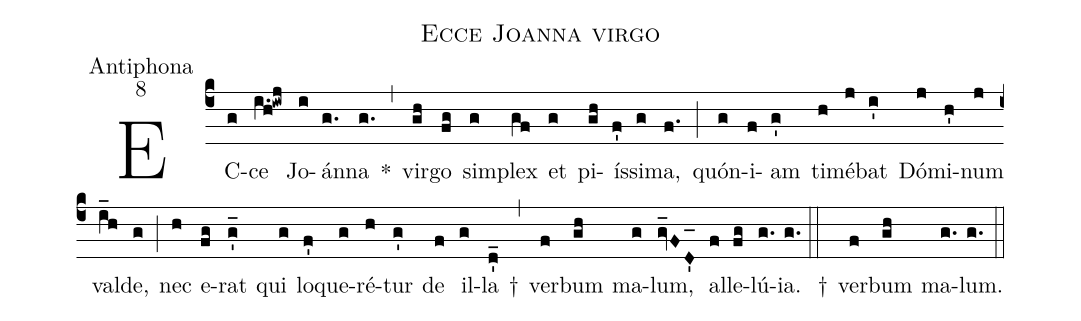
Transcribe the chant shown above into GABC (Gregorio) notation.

name:Ecce Joanna virgo;
office-part:Antiphona;
mode:8;
%%
(c4) EC(g)ce(i.h!iwj) Jo(i)án(g.)na(g.) *(,) vir(gh)go(fg) sim(g)plex(gf) et(g) pi(gh)ís(f')si(g)ma,(f.) (;) quón(g)i(f)am(g') ti(h)mé(j)bat(i') Dó(j)mi(h')num(j) val(i_h)de,(g) (;) nec(h) e(fg)rat(g'_) qui(g) lo(f')que(g)ré(h)tur(g') de(f) il(g)la(d'_) †(,) ver(f)bum(gh) ma(g)lum,(gv_FD'_) al(f)le(fg)lú(g.)ia.(g.) (::) †() ver(f)bum(gh) ma(g.)lum.(g.) (::)

%E(j) u(j) o(i) u(j) a(h) e.(g.) (::)
